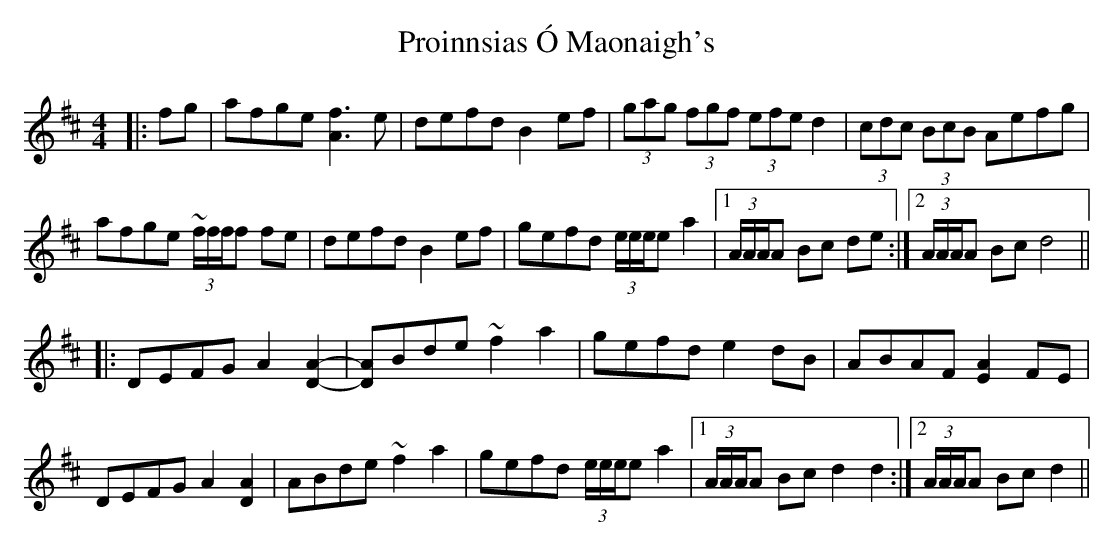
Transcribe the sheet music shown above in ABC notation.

X:1
T: Proinnsias Ó Maonaigh's
M: 4/4
L: 1/8
K: Dmaj
|:fg|afge [f3A3] e|defd B2ef|(3gag (3fgf (3efe d2|(3cdc (3BcB Aefg|
afge ~(3f/f/f/f fe|defd B2ef|gefd (3e/e/e/e a2|1 (3A/A/A/A Bc de:|2 (3A/A/A/A Bc d4||
|:DEFG A2 [D2A2]|-[DA]Bde ~f2 a2|gefd e2dB|ABAF [A2E2] FE|
DEFG A2 [D2A2]|ABde ~f2 a2|gefd (3e/e/e/e a2|1 (3A/A/A/A Bc d2 d2:|2 (3A/A/A/A Bc d2||
